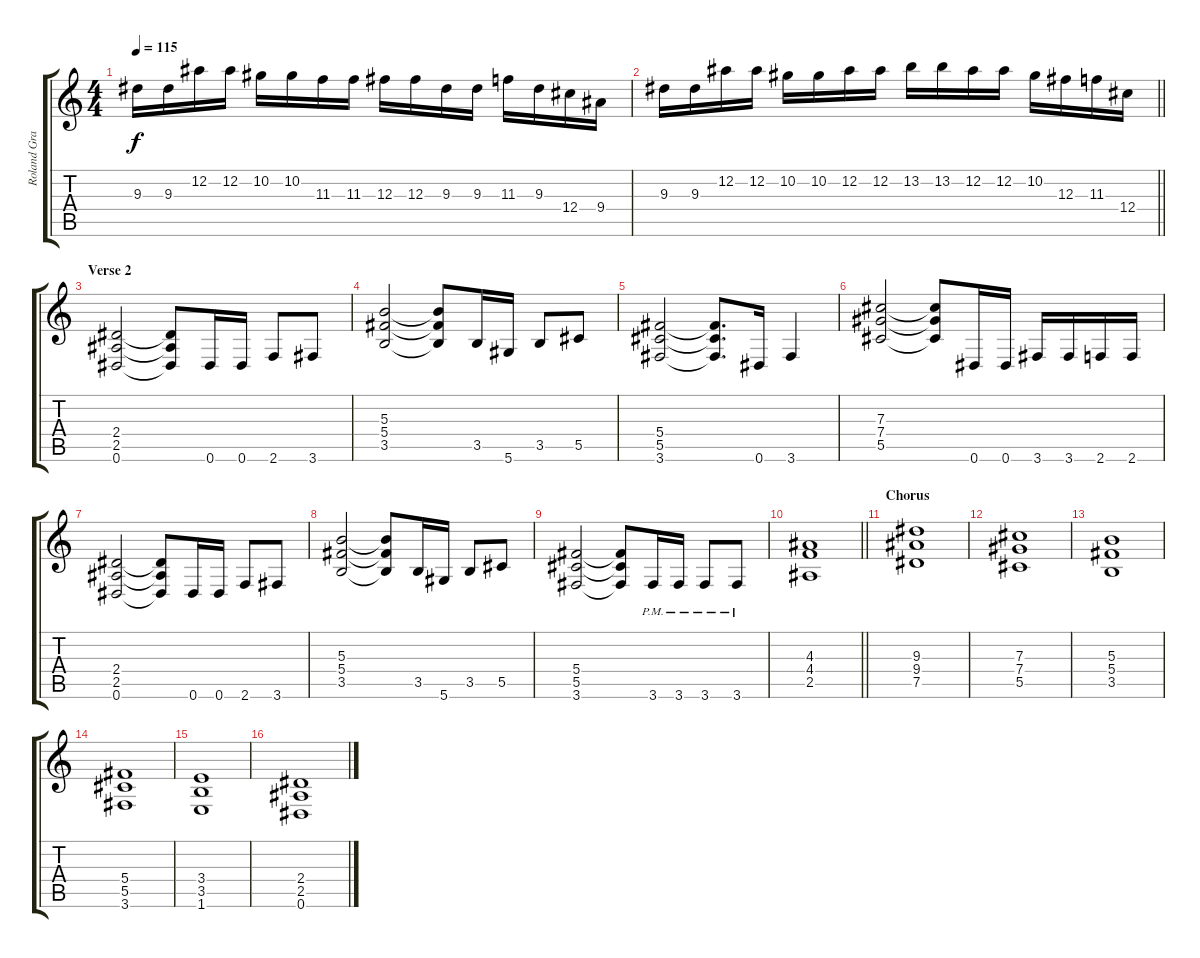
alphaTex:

\track ("Roland Grapow (Lead Guitar)" "Roland Gra") {instrument distortionguitar}
\staff {score tabs}
\tuning (Eb4 Bb3 Gb3 Db3 Ab2 Eb2) {hide}
\ts (4 4)
\tempo 115
\clef g2
\ks c
9.3.16{dy f} 9.3.16 12.2.16 12.2.16 10.2.16 10.2.16 11.3.16 11.3.16 12.3.16 12.3.16 9.3.16 9.3.16 11.3.16 9.3.16 12.4.16 9.4.16 |
\barLineRight lightlight
9.3.16 9.3.16 12.2.16 12.2.16 10.2.16 10.2.16 12.2.16 12.2.16 13.2.16 13.2.16 12.2.16 12.2.16 10.2.16 12.3.16 11.3.16 12.4.16 |
\section ("" "Verse 2")
(2.4 2.5 0.6).2 (2.4{t} 2.5{t} 0.6{t}).8 0.6.16 0.6.16 2.6.8 3.6.8 |
(5.3 5.4 3.5).2 (5.3{t} 5.4{t} 3.5{t}).8 3.5.16 5.6.16 3.5.8 5.5.8 |
(5.4 5.5 3.6).2 (5.4{t} 5.5{t} 3.6{t}).8{d} 0.6.16 3.6.4 |
(7.3 7.4 5.5).2 (7.3{t} 7.4{t} 5.5{t}).8 0.6.16 0.6.16 3.6.16 3.6.16 2.6.16 2.6.16 |
(2.4 2.5 0.6).2 (2.4{t} 2.5{t} 0.6{t}).8 0.6.16 0.6.16 2.6.8 3.6.8 |
(5.3 5.4 3.5).2 (5.3{t} 5.4{t} 3.5{t}).8 3.5.16 5.6.16 3.5.8 5.5.8 |
(5.4 5.5 3.6).2 (5.4{t} 5.5{t} 3.6{t}).8 3.6{pm}.16 3.6{pm}.16 3.6{pm}.8 3.6{pm}.8 |
\barLineRight lightlight
(4.3 4.4 2.5).1 |
\section ("" "Chorus")
(9.3 9.4 7.5).1 |
(7.3 7.4 5.5).1 |
(5.3 5.4 3.5).1 |
(5.4 5.5 3.6).1 |
(3.4 3.5 1.6).1 |
(2.4 2.5 0.6).1
